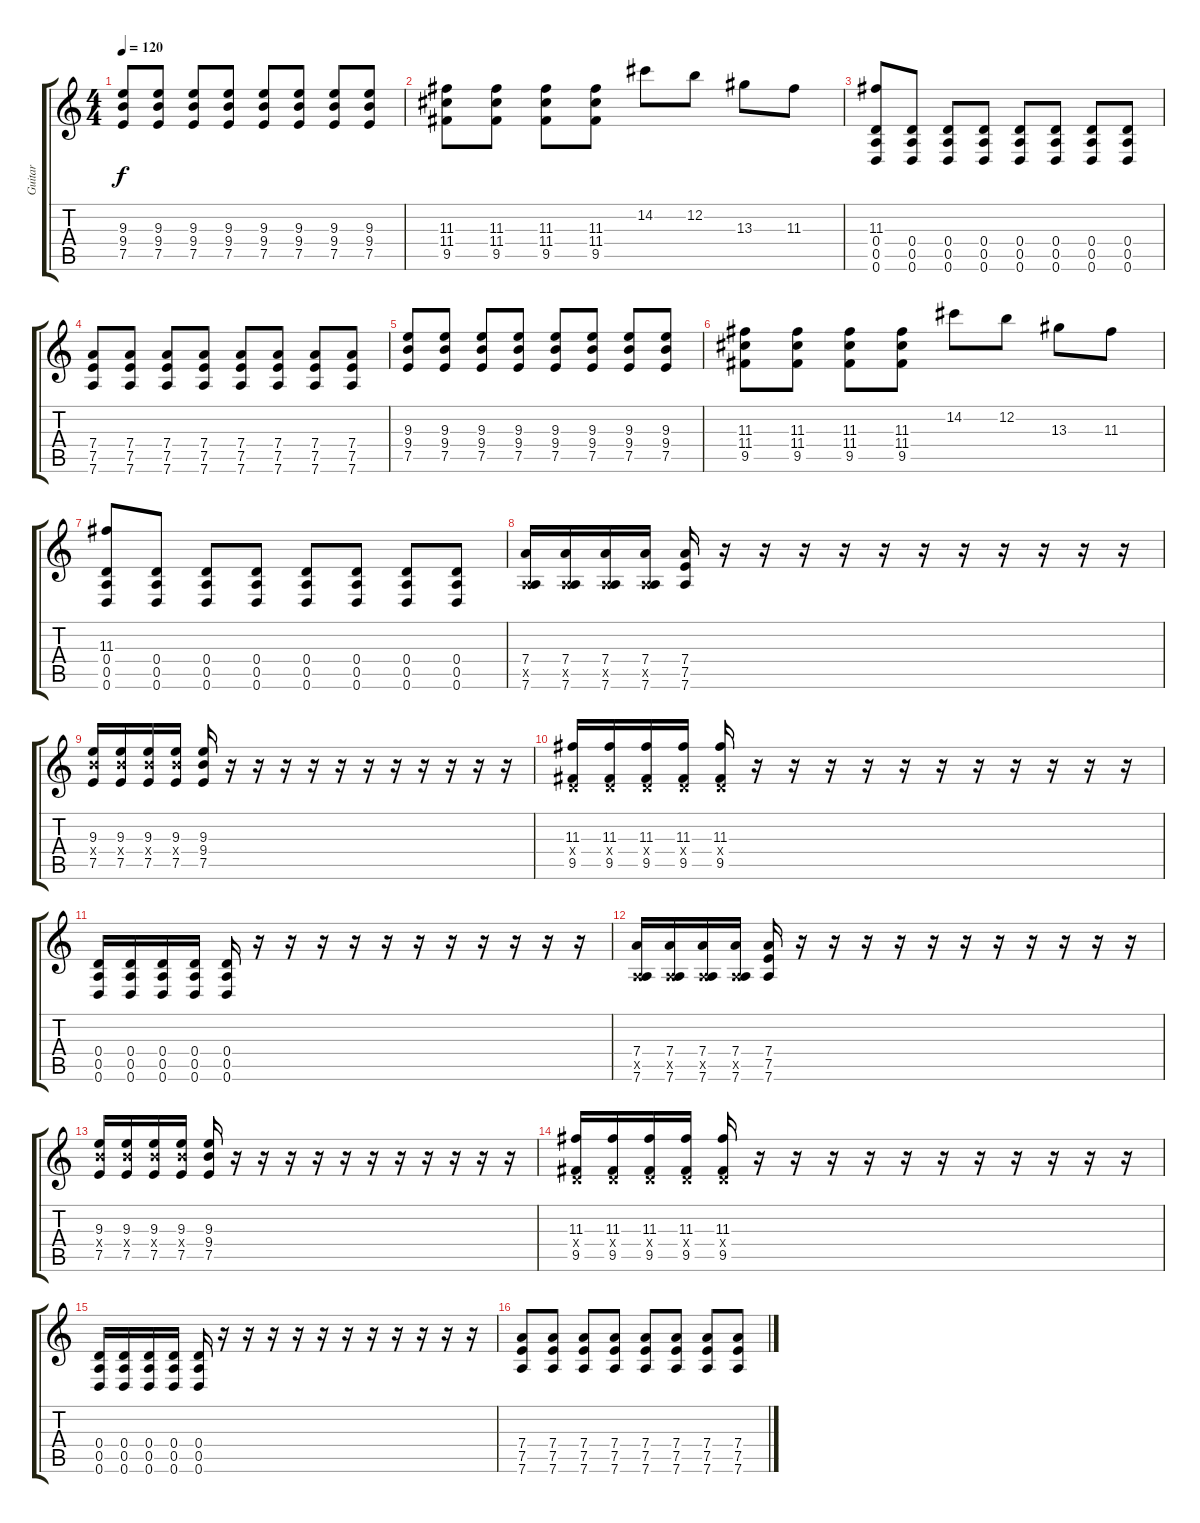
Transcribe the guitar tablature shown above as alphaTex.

\track ("Guitar" "Guitar") {instrument distortionguitar}
\staff {score tabs}
\tuning (E4 B3 G3 D3 A2 D2) {hide}
\ts (4 4)
\tempo 120
\clef g2
\ks c
(9.3 9.4 7.5).8{dy f} (9.3 9.4 7.5).8 (9.3 9.4 7.5).8 (9.3 9.4 7.5).8 (9.3 9.4 7.5).8 (9.3 9.4 7.5).8 (9.3 9.4 7.5).8 (9.3 9.4 7.5).8 |
(11.3 11.4 9.5).8 (11.3 11.4 9.5).8 (11.3 11.4 9.5).8 (11.3 11.4 9.5).8 14.2.8 12.2.8 13.3.8 11.3.8 |
(11.3 0.4 0.5 0.6).8 (0.4 0.5 0.6).8 (0.4 0.5 0.6).8 (0.4 0.5 0.6).8 (0.4 0.5 0.6).8 (0.4 0.5 0.6).8 (0.4 0.5 0.6).8 (0.4 0.5 0.6).8 |
(7.4 7.5 7.6).8 (7.4 7.5 7.6).8 (7.4 7.5 7.6).8 (7.4 7.5 7.6).8 (7.4 7.5 7.6).8 (7.4 7.5 7.6).8 (7.4 7.5 7.6).8 (7.4 7.5 7.6).8 |
(9.3 9.4 7.5).8 (9.3 9.4 7.5).8 (9.3 9.4 7.5).8 (9.3 9.4 7.5).8 (9.3 9.4 7.5).8 (9.3 9.4 7.5).8 (9.3 9.4 7.5).8 (9.3 9.4 7.5).8 |
(11.3 11.4 9.5).8 (11.3 11.4 9.5).8 (11.3 11.4 9.5).8 (11.3 11.4 9.5).8 14.2.8 12.2.8 13.3.8 11.3.8 |
(11.3 0.4 0.5 0.6).8 (0.4 0.5 0.6).8 (0.4 0.5 0.6).8 (0.4 0.5 0.6).8 (0.4 0.5 0.6).8 (0.4 0.5 0.6).8 (0.4 0.5 0.6).8 (0.4 0.5 0.6).8 |
(7.4 0.5{x} 7.6).16 (7.4 0.5{x} 7.6).16 (7.4 0.5{x} 7.6).16 (7.4 0.5{x} 7.6).16 (7.4 7.5 7.6).16 r.16 r.16 r.16 r.16 r.16 r.16 r.16 r.16 r.16 r.16 r.16 |
(9.3 9.4{x} 7.5).16 (9.3 9.4{x} 7.5).16 (9.3 9.4{x} 7.5).16 (9.3 9.4{x} 7.5).16 (9.3 9.4 7.5).16 r.16 r.16 r.16 r.16 r.16 r.16 r.16 r.16 r.16 r.16 r.16 |
(11.3 0.4{x} 9.5).16 (11.3 0.4{x} 9.5).16 (11.3 0.4{x} 9.5).16 (11.3 0.4{x} 9.5).16 (11.3 0.4{x} 9.5).16 r.16 r.16 r.16 r.16 r.16 r.16 r.16 r.16 r.16 r.16 r.16 |
(0.4 0.5 0.6).16 (0.4 0.5 0.6).16 (0.4 0.5 0.6).16 (0.4 0.5 0.6).16 (0.4 0.5 0.6).16 r.16 r.16 r.16 r.16 r.16 r.16 r.16 r.16 r.16 r.16 r.16 |
(7.4 0.5{x} 7.6).16 (7.4 0.5{x} 7.6).16 (7.4 0.5{x} 7.6).16 (7.4 0.5{x} 7.6).16 (7.4 7.5 7.6).16 r.16 r.16 r.16 r.16 r.16 r.16 r.16 r.16 r.16 r.16 r.16 |
(9.3 9.4{x} 7.5).16 (9.3 9.4{x} 7.5).16 (9.3 9.4{x} 7.5).16 (9.3 9.4{x} 7.5).16 (9.3 9.4 7.5).16 r.16 r.16 r.16 r.16 r.16 r.16 r.16 r.16 r.16 r.16 r.16 |
(11.3 0.4{x} 9.5).16 (11.3 0.4{x} 9.5).16 (11.3 0.4{x} 9.5).16 (11.3 0.4{x} 9.5).16 (11.3 0.4{x} 9.5).16 r.16 r.16 r.16 r.16 r.16 r.16 r.16 r.16 r.16 r.16 r.16 |
(0.4 0.5 0.6).16 (0.4 0.5 0.6).16 (0.4 0.5 0.6).16 (0.4 0.5 0.6).16 (0.4 0.5 0.6).16 r.16 r.16 r.16 r.16 r.16 r.16 r.16 r.16 r.16 r.16 r.16 |
(7.4 7.5 7.6).8 (7.4 7.5 7.6).8 (7.4 7.5 7.6).8 (7.4 7.5 7.6).8 (7.4 7.5 7.6).8 (7.4 7.5 7.6).8 (7.4 7.5 7.6).8 (7.4 7.5 7.6).8
